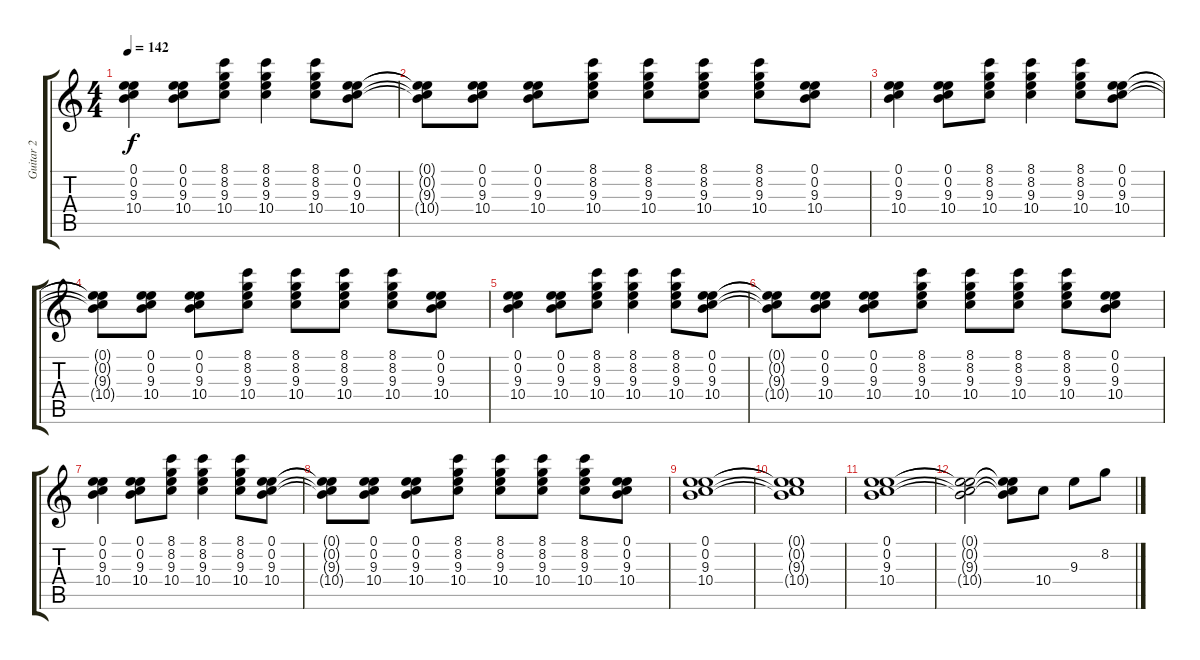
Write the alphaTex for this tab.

\track ("Guitar 2" "Guitar 2") {instrument overdrivenguitar}
\staff {score tabs}
\tuning (E4 B3 G3 D3 A2 E2) {hide}
\ts (4 4)
\tempo 142
\clef g2
\ks c
(0.1 0.2 9.3 10.4).4{dy f} (0.1 0.2 9.3 10.4).8 (8.1 8.2 9.3 10.4).8 (8.1 8.2 9.3 10.4).4 (8.1 8.2 9.3 10.4).8 (0.1 0.2 9.3 10.4).8 |
(0.1{t} 0.2{t} 9.3{t} 10.4{t}).8 (0.1 0.2 9.3 10.4).8 (0.1 0.2 9.3 10.4).8 (8.1 8.2 9.3 10.4).8 (8.1 8.2 9.3 10.4).8 (8.1 8.2 9.3 10.4).8 (8.1 8.2 9.3 10.4).8 (0.1 0.2 9.3 10.4).8 |
(0.1 0.2 9.3 10.4).4 (0.1 0.2 9.3 10.4).8 (8.1 8.2 9.3 10.4).8 (8.1 8.2 9.3 10.4).4 (8.1 8.2 9.3 10.4).8 (0.1 0.2 9.3 10.4).8 |
(0.1{t} 0.2{t} 9.3{t} 10.4{t}).8 (0.1 0.2 9.3 10.4).8 (0.1 0.2 9.3 10.4).8 (8.1 8.2 9.3 10.4).8 (8.1 8.2 9.3 10.4).8 (8.1 8.2 9.3 10.4).8 (8.1 8.2 9.3 10.4).8 (0.1 0.2 9.3 10.4).8 |
(0.1 0.2 9.3 10.4).4 (0.1 0.2 9.3 10.4).8 (8.1 8.2 9.3 10.4).8 (8.1 8.2 9.3 10.4).4 (8.1 8.2 9.3 10.4).8 (0.1 0.2 9.3 10.4).8 |
(0.1{t} 0.2{t} 9.3{t} 10.4{t}).8 (0.1 0.2 9.3 10.4).8 (0.1 0.2 9.3 10.4).8 (8.1 8.2 9.3 10.4).8 (8.1 8.2 9.3 10.4).8 (8.1 8.2 9.3 10.4).8 (8.1 8.2 9.3 10.4).8 (0.1 0.2 9.3 10.4).8 |
(0.1 0.2 9.3 10.4).4 (0.1 0.2 9.3 10.4).8 (8.1 8.2 9.3 10.4).8 (8.1 8.2 9.3 10.4).4 (8.1 8.2 9.3 10.4).8 (0.1 0.2 9.3 10.4).8 |
(0.1{t} 0.2{t} 9.3{t} 10.4{t}).8 (0.1 0.2 9.3 10.4).8 (0.1 0.2 9.3 10.4).8 (8.1 8.2 9.3 10.4).8 (8.1 8.2 9.3 10.4).8 (8.1 8.2 9.3 10.4).8 (8.1 8.2 9.3 10.4).8 (0.1 0.2 9.3 10.4).8 |
(0.1 0.2 9.3 10.4).1 |
(0.1{t} 0.2{t} 9.3{t} 10.4{t}).1 |
(0.1 0.2 9.3 10.4).1 |
(0.1{t} 0.2{t} 9.3{t} 10.4{t}).2 (0.1{t} 0.2{t} 9.3{t} 10.4{t}).8 10.4.8 9.3.8 8.2.8
